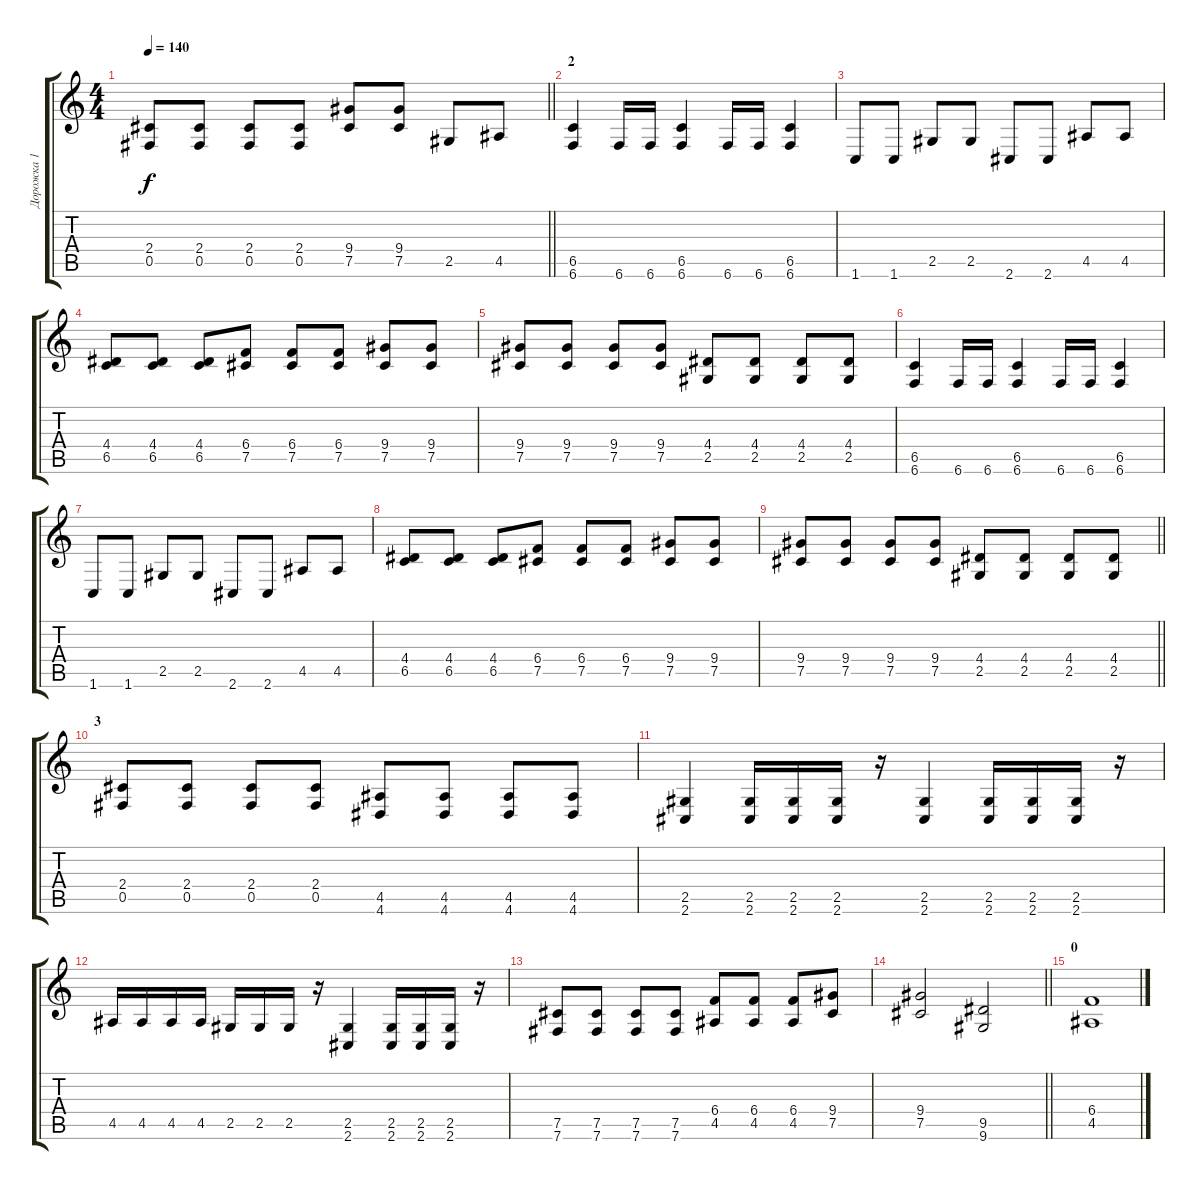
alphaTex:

\track ("Дорожка 1" "Дорожка 1") {instrument distortionguitar}
\staff {score tabs}
\tuning (Db4 Ab3 E3 B2 Gb2 B1) {hide}
\ts (4 4)
\tempo 140
\clef g2
\barLineRight lightlight
\ks c
(2.4 0.5).8{dy f} (2.4 0.5).8 (2.4 0.5).8 (2.4 0.5).8 (9.4 7.5).8 (9.4 7.5).8 2.5.8 4.5.8 |
\section ("" "2")
(6.5 6.6).4 6.6.16 6.6.16 (6.5 6.6).4 6.6.16 6.6.16 (6.5 6.6).4 |
1.6.8 1.6.8 2.5.8 2.5.8 2.6.8 2.6.8 4.5.8 4.5.8 |
(4.4 6.5).8 (4.4 6.5).8 (4.4 6.5).8 (6.4 7.5).8 (6.4 7.5).8 (6.4 7.5).8 (9.4 7.5).8 (9.4 7.5).8 |
(9.4 7.5).8 (9.4 7.5).8 (9.4 7.5).8 (9.4 7.5).8 (4.4 2.5).8 (4.4 2.5).8 (4.4 2.5).8 (4.4 2.5).8 |
(6.5 6.6).4 6.6.16 6.6.16 (6.5 6.6).4 6.6.16 6.6.16 (6.5 6.6).4 |
1.6.8 1.6.8 2.5.8 2.5.8 2.6.8 2.6.8 4.5.8 4.5.8 |
(4.4 6.5).8 (4.4 6.5).8 (4.4 6.5).8 (6.4 7.5).8 (6.4 7.5).8 (6.4 7.5).8 (9.4 7.5).8 (9.4 7.5).8 |
\barLineRight lightlight
(9.4 7.5).8 (9.4 7.5).8 (9.4 7.5).8 (9.4 7.5).8 (4.4 2.5).8 (4.4 2.5).8 (4.4 2.5).8 (4.4 2.5).8 |
\section ("" "3")
(2.4 0.5).8 (2.4 0.5).8 (2.4 0.5).8 (2.4 0.5).8 (4.5 4.6).8 (4.5 4.6).8 (4.5 4.6).8 (4.5 4.6).8 |
(2.5 2.6).4 (2.5 2.6).16 (2.5 2.6).16 (2.5 2.6).16 r.16 (2.5 2.6).4 (2.5 2.6).16 (2.5 2.6).16 (2.5 2.6).16 r.16 |
4.5.16 4.5.16 4.5.16 4.5.16 2.5.16 2.5.16 2.5.16 r.16 (2.5 2.6).4 (2.5 2.6).16 (2.5 2.6).16 (2.5 2.6).16 r.16 |
(7.5 7.6).8 (7.5 7.6).8 (7.5 7.6).8 (7.5 7.6).8 (6.4 4.5).8 (6.4 4.5).8 (6.4 4.5).8 (9.4 7.5).8 |
\barLineRight lightlight
(9.4 7.5).2 (9.5 9.6).2 |
\section ("" "0")
(6.4 4.5).1
